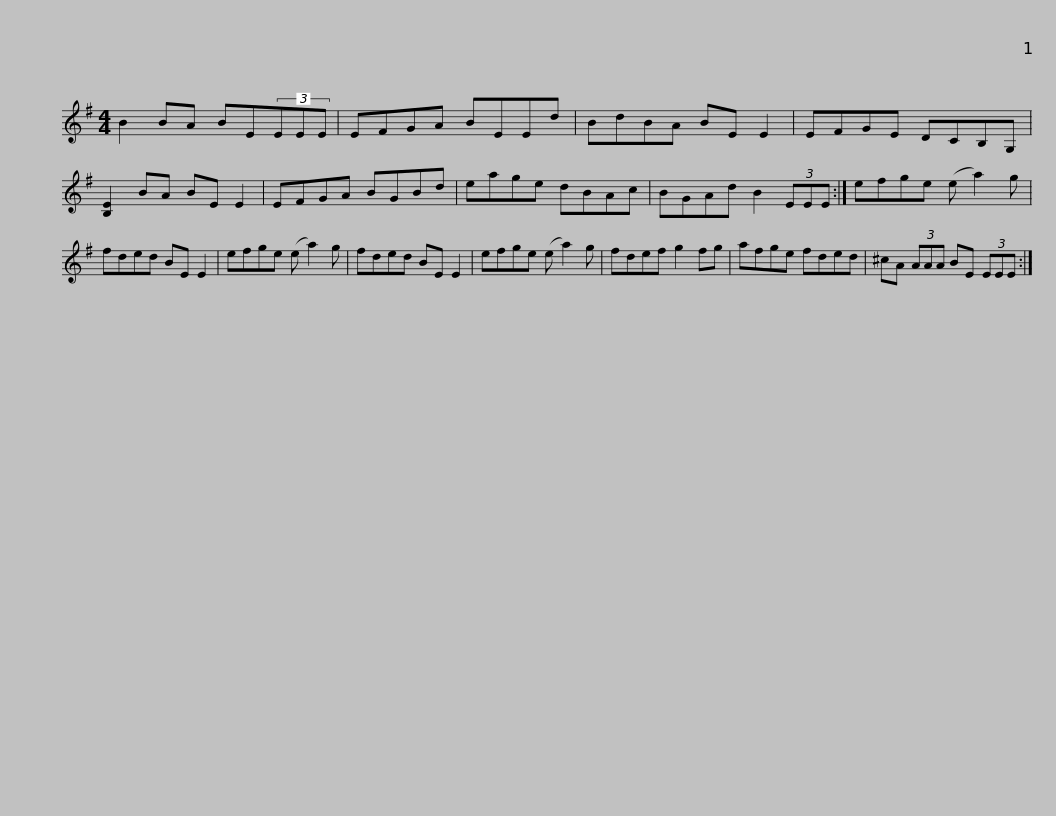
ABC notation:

X:1
L:1/8
M:4/4
I:linebreak $
K:Emin
V:1 treble
V:1
 B2 BA BE(3EEE | EFGA BEEd | BdBA BE E2 | EFGE DCB,G, | [B,E]2 BA BE E2 |$ %5
 EFGA BGBd | eage dBAc | BGAd B2 (3EEE :| efge (e a2) g | fded BE E2 | %10
 efge (e a2) g |$ fded BE E2 | efge (e a2) g | fdef g2 fg | afge fded | %15
 ^cA (3AAA BE (3EEE :| %16
